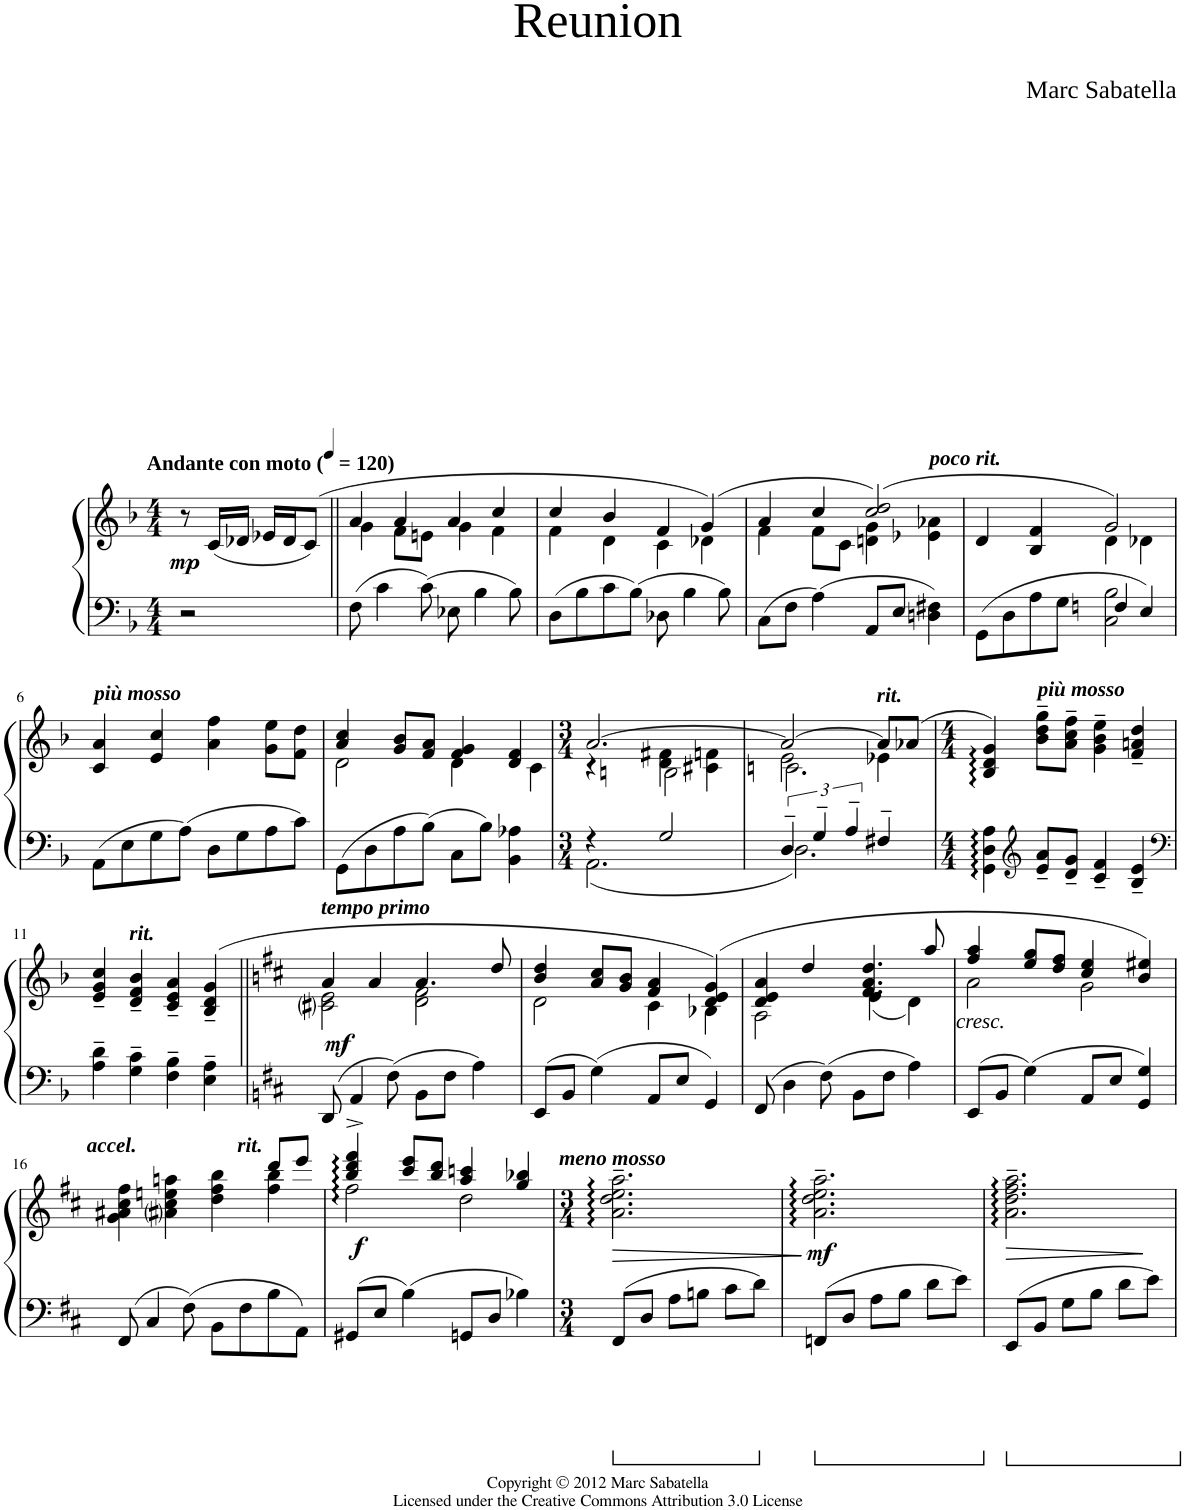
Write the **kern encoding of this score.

**kern	**kern	**dynam
*part1	*part1	*part1
*staff2	*staff1	*staff1/2
*I"Piano	*	*
*I'Pno	*	*
*clefF4	*clefG2	*
*k[b-]	*k[b-]	*
*M4/4	*M4/4	*
=1	=1	=1
!	!LO:TX:a:B:t=Andante con moto (	!
!	!LO:TX:a:t== 120)	!
!	!	!LO:DY:b
2r	8r	mp
.	(16c/LL	.
.	16d-X/JJ	.
.	16e-X/LL	.
.	16d-/J	.
.	(8c/J)	.
=2||	=2||	=2||
*	*^	*
8F\	4a/	4g\	.
4c\	.	.	.
.	4a/	8f\L	.
8c\	.	8en\J	.
8E-X\	4a/	4g\	.
4B-\	.	.	.
.	4cc/	4f\	.
8B-\	.	.	.
=3	=3	=3	=3
8D\L	4cc/	4f\	.
8B-\	.	.	.
8c\	4b-/	4d\	.
8B-\J	.	.	.
8D-X\	4f/	4c\	.
4B-\	.	.	.
.	(4g/)	4d-X\	.
8B-\	.	.	.
=4	=4	=4	=4
8C\L	4a/	4f\	.
8F\J	.	.	.
4A\	4cc/	8f\L	.
.	.	8c\J	.
8AA/L	(2cc/ 2dd/)	4dn\ 4g\	.
8E/J	.	.	.
!	!	!LO:TX:a:Bi:t=poco rit.	!
4Dn\ 4F#X\	.	4e-X\ 4a-X\	.
=5	=5	=5	=5
*^	*	*	*
8GG\L	2ryy	4d/	2ryy	.
8D\	.	.	.	.
8A\	.	4B-/ 4f/	.	.
8G\J	.	.	.	.
4Fn/	2C\ 2B-\	(2g/)	4d\	.
4E/	.	.	4d-X\	.
*v	*v	*	*	*
!!LO:LB:g=z
=6	=6	=6	=6
!	!LO:TX:a:Bi:t=più mosso	!	!
*	*v	*v	*
8AA\L	4c/ 4a/	.
8E\	.	.
8G\	4e/ 4cc/	.
8A\J	.	.
8D\L	4a\ 4ff\	.
8G\	.	.
8A\	8g\ 8ee\L	.
8c\J	8f\ 8dd\J	.
=7	=7	=7
*	*^	*
8GG\L	4a/ 4cc/	2d\	.
8D\	.	.	.
8A\	8g/ 8b-/L	.	.
8B-\J	8f/ 8a/J	.	.
8C\L	4f/ 4g/	4d\	.
8B-\J	.	.	.
4BB-\ 4A-X\	4d/ 4f/	4c\	.
*	*v	*v	*
=8	=8	=8
*M3/4	*M3/4	*
*^	*^	*
*	*	*	*^	*
4r	2.AA\	[2.a/	4r	4ryy	.
2G/	.	.	4d\ 4f#X\	2Bn\	.
.	.	.	4c#X\ 4fn\	.	.
=9	=9	=9	=9	=9	=9
6D~/	2.D\	2a/_	2e\	2.cn\	.
6G~/	.	.	.	.	.
6A~/	.	.	.	.	.
!	!	!LO:TX:a:Bi:t=rit.	!	!	!
4F#X~/	.	8a/L])	4e-X\	.	.
.	.	(8a-X/J	.	.	.
*v	*v	*	*	*	*
*	*v	*v	*v	*
=10	=10	=10
*M4/4	*M4/4	*
4GG\: 4D\: 4A\:	4B-/ 4d/ 4g/)	.
*clefG2	*	*
!	!LO:TX:a:Bi:t=più mosso	!
8e/~ 8a/~L	8b-\~ 8dd\~ 8gg\~L	.
8d/~ 8g/~J	8a\~ 8cc\~ 8ff\~J	.
4c/~ 4f/~	4g\~ 4b-\~ 4ee\~	.
4B-/~ 4e/~	4f/~ 4an/~ 4dd/~	.
!!LO:LB:g=z
=11	=11	=11
*clefF4	*	*
4A\~ 4d\~	4e/~ 4g/~ 4cc/~	.
!	!LO:TX:a:Bi:t=rit.	!
4G\~ 4c\~	4d/~ 4f/~ 4b-/~	.
4F\~ 4B-\~	4c/~ 4e/~ 4a/~	.
4E\~ 4A\~	(4B-/~ 4d/~ 4g/~	.
=12||	=12||	=12||
*k[f#c#]	*k[f#c#]	*
*	*^	*
!	!LO:TX:a:Bi:t=tempo primo	!	!
!	!	!	!LO:DY:b
8DD/	4a/	2c#i\ 2e\	mf
4AA/	.	.	.
.	4a/	.	.
8F#\	.	.	.
8BB\L	4.a/	2d\ 2f#\	.
8F#\J	.	.	.
4A\	.	.	.
.	8dd/	.	.
=13	=13	=13	=13
8EE/L	4b/ 4dd/	2d\	.
8BB/J	.	.	.
4G\	8a/ 8cc#/L	.	.
.	8g/ 8b/J	.	.
8AA/L	4f#/ 4a/	4c#\	.
8E/J	.	.	.
4GG/	(4d/ 4e/ 4g/)	4B-X\	.
=14	=14	=14	=14
8FF#/	4d/ 4e/ 4a/	2A\	.
4D\	.	.	.
.	4dd/	.	.
8F#\	.	.	.
8BB\L	4.f#/ 4.a/ 4.dd/	(4e\	.
8F#\J	.	.	.
4A\	.	4d\)	.
.	8aa/	.	.
=15	=15	=15	=15
!	!	!	!LO:DY:b
8EE/L	4ff#/ 4aa/	2a\	other-dynamics
8BB/J	.	.	.
4G\	8ee/ 8gg/L	.	.
.	8dd/ 8ff#/J	.	.
8AA/L	4cc#/ 4ee/	2g\	.
8E/J	.	.	.
4GG/ 4G/	(4b/ 4ee#X/)	.	.
!!LO:LB:g=z	!!
=16	=16	=16	=16
!	!LO:TX:a:Bi:t=accel.	!	!
8FF#/	4g\ 4a#X\ 4cc#\ 4ff#\	2.ryy	.
4C#/	.	.	.
.	4a#i\ 4cc#\ 4een\ 4aan\	.	.
8F#\	.	.	.
8BB\L	4dd\ 4ff#\ 4bb\	.	.
8F#\	.	.	.
!	!LO:TX:a:Bi:t=rit.	!	!
8B\	8ddd/L	4ff#\ 4bb\	.
8AA\J	8eee/J	.	.
=17	=17	=17	=17
!	!	!	!LO:DY:b
8GG#X/L	4bb/^ 4ddd/^ 4fff#/^	2ff#\	f
8E/J	.	.	.
4B\	8ccc#/ 8eee/L	.	.
.	8bb/ 8ddd/J	.	.
8GGn/L	4aa/ 4cccn/	2dd\	.
8D/J	.	.	.
4B-X\	4gg/ 4bb-X/)	.	.
*	*v	*v	*
=18	=18	=18
*M3/4	*M3/4	*
!	!LO:TX:a:Bi:t=meno mosso	!
!	!	!LO:HP:b
8FF#/L	2.a\~ 2.dd\~ 2.ee\~ 2.aa\~	>
8D/J	.	.
8A\L	.	.
8Bn\J	.	.
8c#\L	.	.
8d\J	.	.
.	.	]
=19	=19	=19
!	!	!LO:DY:b
8FFn/L	2.a\~ 2.dd\~ 2.ee\~ 2.aa\~	mf
8D/J	.	.
8A\L	.	.
8B\J	.	.
8d\L	.	.
8e\J	.	.
=20	=20	=20
!	!	!LO:HP:b
8EE/L	2.a\~ 2.dd\~ 2.ff#\~ 2.aa\~	>
8BB/J	.	.
8G\L	.	.
8B\J	.	.
8d\L	.	.
8e\J	.	.
.	.	]
=	=	=
*-	*-	*-
